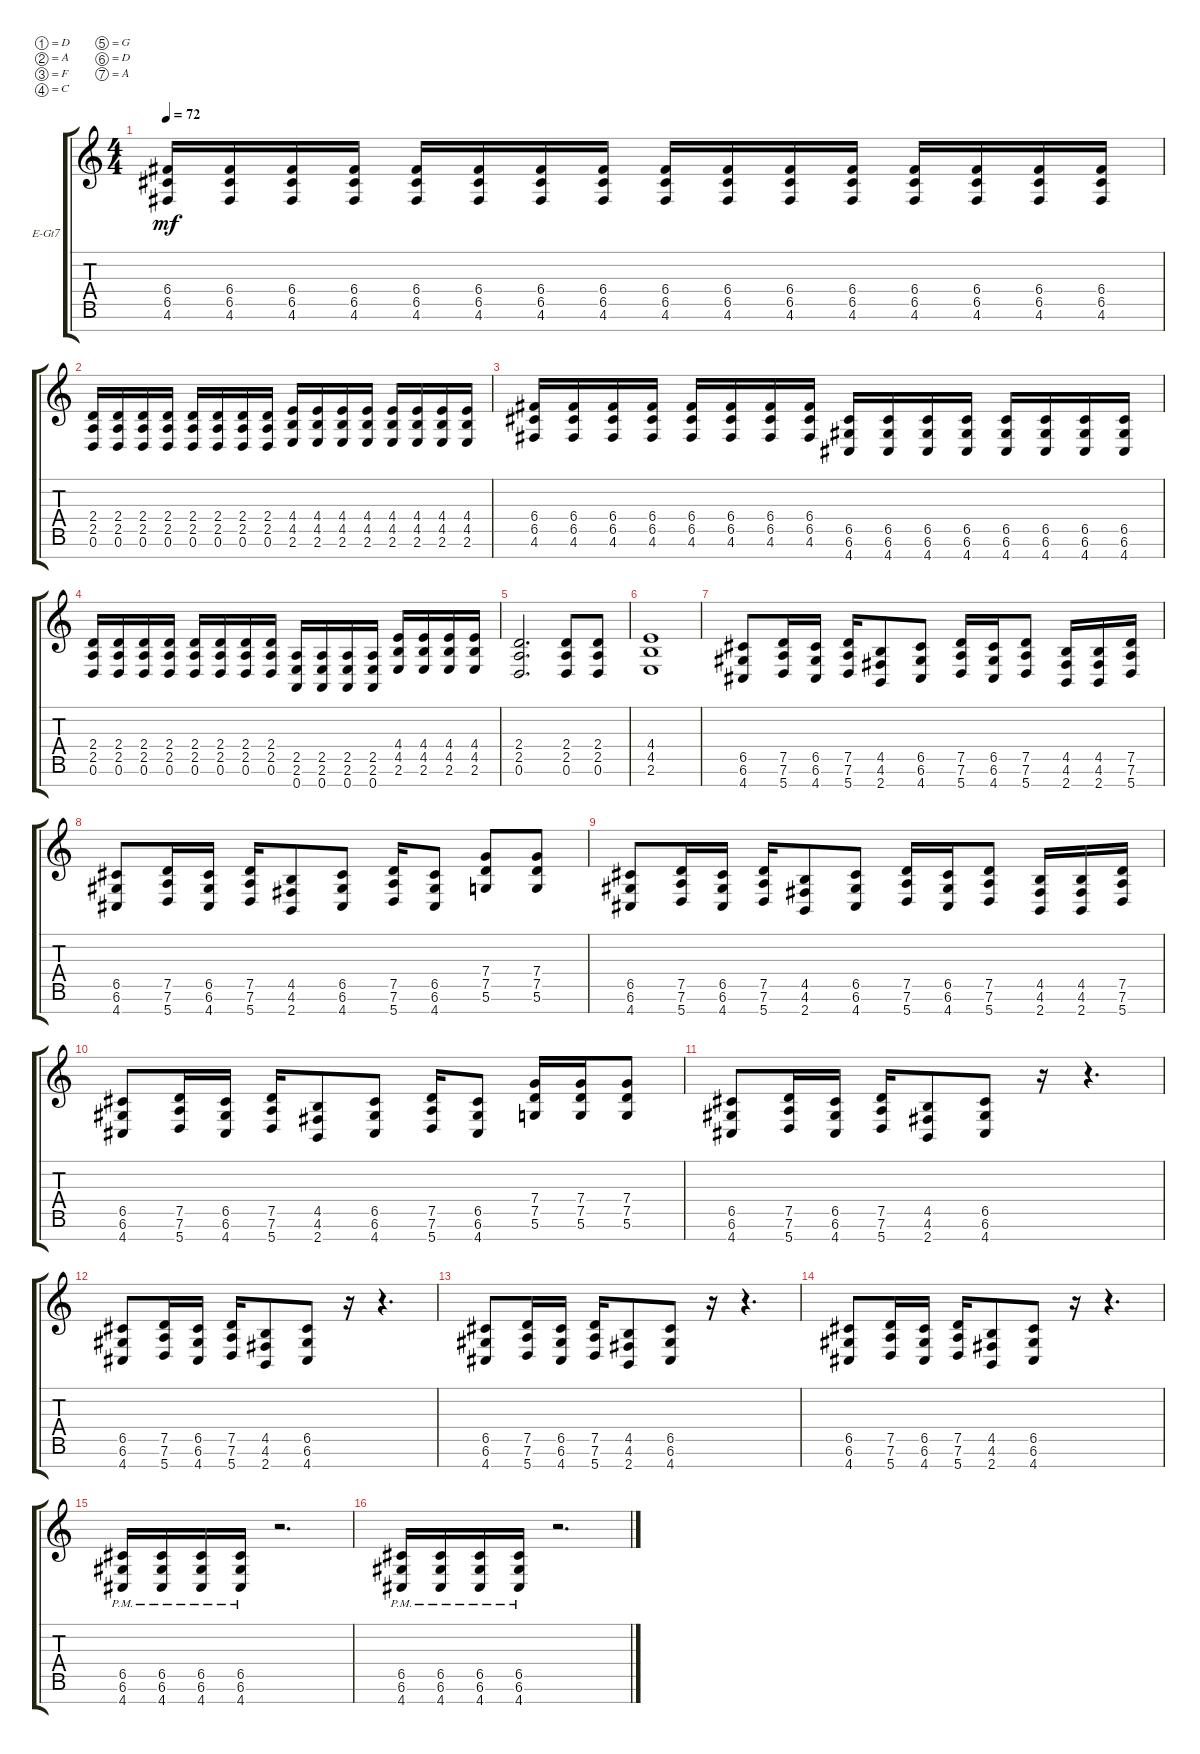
\defaultSystemsLayout 4
\bracketExtendMode groupsimilarinstruments
\firstSystemTrackNameOrientation horizontal
\otherSystemsTrackNameOrientation horizontal
\track ("Electric Guitar" "E-Gt7") {solo instrument overdrivenguitar}
\staff {score tabs}
\tuning (D4 A3 F3 C3 G2 D2 A1)
\ts (4 4)
\tempo 72
\clef g2
\ks c
(4.6 6.5 6.4).16{dy mf} (4.6 6.5 6.4).16 (4.6 6.5 6.4).16 (4.6 6.5 6.4).16 (4.6 6.5 6.4).16 (4.6 6.5 6.4).16 (4.6 6.5 6.4).16 (4.6 6.5 6.4).16 (4.6 6.5 6.4).16 (4.6 6.5 6.4).16 (4.6 6.5 6.4).16 (4.6 6.5 6.4).16 (4.6 6.5 6.4).16 (4.6 6.5 6.4).16 (4.6 6.5 6.4).16 (4.6 6.5 6.4).16 |
(0.6 2.5 2.4).16 (2.4 2.5 0.6).16 (0.6 2.5 2.4).16 (2.4 2.5 0.6).16 (0.6 2.5 2.4).16 (2.4 2.5 0.6).16 (0.6 2.5 2.4).16 (2.4 2.5 0.6).16 (2.6 4.5 4.4).16 (2.6 4.5 4.4).16 (2.6 4.5 4.4).16 (2.6 4.5 4.4).16 (2.6 4.5 4.4).16 (2.6 4.5 4.4).16 (2.6 4.5 4.4).16 (2.6 4.5 4.4).16 |
(4.6 6.5 6.4).16 (4.6 6.5 6.4).16 (4.6 6.5 6.4).16 (4.6 6.5 6.4).16 (4.6 6.5 6.4).16 (4.6 6.5 6.4).16 (4.6 6.5 6.4).16 (4.6 6.5 6.4).16 (6.6 6.5 4.7).16 (6.6 6.5 4.7).16 (6.6 6.5 4.7).16 (6.6 6.5 4.7).16 (6.6 6.5 4.7).16 (6.6 6.5 4.7).16 (6.6 6.5 4.7).16 (6.6 6.5 4.7).16 |
(0.6 2.5 2.4).16 (2.4 2.5 0.6).16 (0.6 2.5 2.4).16 (2.4 2.5 0.6).16 (0.6 2.5 2.4).16 (2.4 2.5 0.6).16 (0.6 2.5 2.4).16 (2.4 2.5 0.6).16 (2.6 2.5 0.7).16 (2.6 2.5 0.7).16 (2.6 2.5 0.7).16 (2.6 2.5 0.7).16 (2.6 4.5 4.4).16 (2.6 4.5 4.4).16 (2.6 4.5 4.4).16 (2.6 4.5 4.4).16 |
\scale
0.484654 (0.6 2.5 2.4).2{d} (0.6 2.5 2.4).8 (0.6 2.5 2.4).8 |
\scale
0.514534 (4.4 4.5 2.6).1 |
\scale
0.487449 (4.7 6.5 6.6).8 (7.6 7.5 5.7).16 (6.5 4.7 6.6).16 (7.5 7.6 5.7).16 (4.6 2.7 4.5).8 (6.5 4.7 6.6).8 (7.6 7.5 5.7).16 (6.5 4.7 6.6).16 (7.6 7.5 5.7).8 (2.7 4.6 4.5).16 (4.5 4.6 2.7).16 (7.6 7.5 5.7).16 |
\scale
0.512234 (4.7 6.5 6.6).8 (7.6 7.5 5.7).16 (6.5 4.7 6.6).16 (7.5 7.6 5.7).16 (4.6 2.7 4.5).8 (6.5 4.7 6.6).8 (7.6 7.5 5.7).16 (6.5 4.7 6.6).8 (7.5 5.6 7.4).8 (7.5 5.6 7.4).8 |
\scale
0.484782 (4.7 6.5 6.6).8 (7.6 7.5 5.7).16 (6.5 4.7 6.6).16 (7.5 7.6 5.7).16 (4.6 2.7 4.5).8 (6.5 4.7 6.6).8 (7.6 7.5 5.7).16 (6.5 4.7 6.6).16 (7.6 7.5 5.7).8 (2.7 4.6 4.5).16 (4.5 4.6 2.7).16 (7.6 7.5 5.7).16 |
\scale
0.514896 (4.7 6.5 6.6).8 (7.6 7.5 5.7).16 (6.5 4.7 6.6).16 (7.5 7.6 5.7).16 (4.6 2.7 4.5).8 (6.5 4.7 6.6).8 (7.6 7.5 5.7).16 (6.5 4.7 6.6).8 (7.5 5.6 7.4).16 (7.5 5.6 7.4).16 (7.5 5.6 7.4).8 |
\scale
0.481541 (4.7 6.5 6.6).8 (7.6 7.5 5.7).16 (6.5 4.7 6.6).16 (7.5 7.6 5.7).16 (4.6 2.7 4.5).8 (6.5 4.7 6.6).8 r.16 r.4{d} |
\scale
0.518242 (4.7 6.5 6.6).8 (7.6 7.5 5.7).16 (6.5 4.7 6.6).16 (7.5 7.6 5.7).16 (4.6 2.7 4.5).8 (6.5 4.7 6.6).8 r.16 r.4{d} |
\scale
0.484399 (4.7 6.5 6.6).8 (7.6 7.5 5.7).16 (6.5 4.7 6.6).16 (7.5 7.6 5.7).16 (4.6 2.7 4.5).8 (6.5 4.7 6.6).8 r.16 r.4{d} |
\scale
0.515395 (4.7 6.5 6.6).8 (7.6 7.5 5.7).16 (6.5 4.7 6.6).16 (7.5 7.6 5.7).16 (4.6 2.7 4.5).8 (6.5 4.7 6.6).8 r.16 r.4{d} |
\scale
0.48547 (4.7{pm} 6.5{pm} 6.6{pm}).16 (4.7{pm} 6.5{pm} 6.6{pm}).16 (4.7{pm} 6.5{pm} 6.6{pm}).16 (4.7{pm} 6.5{pm} 6.6{pm}).16 r.2{d} |
\scale
0.514388 (4.7{pm} 6.5{pm} 6.6{pm}).16 (4.7{pm} 6.5{pm} 6.6{pm}).16 (4.7{pm} 6.5{pm} 6.6{pm}).16 (4.7{pm} 6.5{pm} 6.6{pm}).16 r.2{d}
